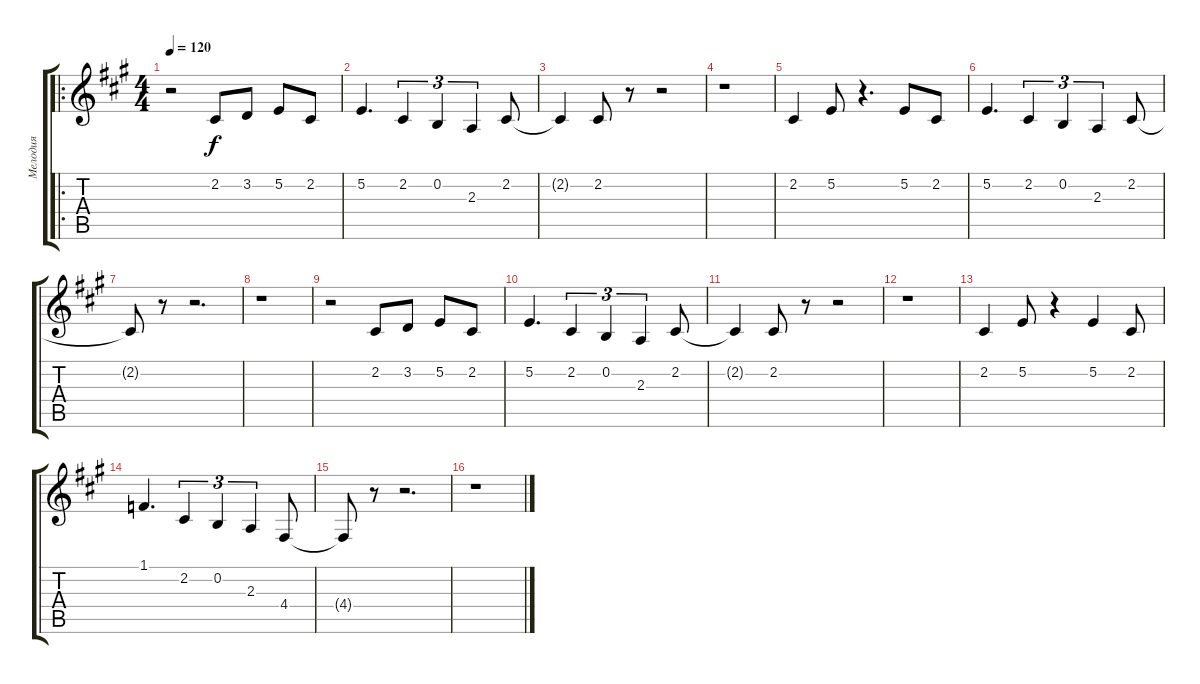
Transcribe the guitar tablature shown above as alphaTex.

\track ("Мелодия" "Мелодия") {instrument blownbottle}
\staff {score tabs}
\tuning (E4 B3 G3 D3 A2 E2) {hide}
\ro
\ts (4 4)
\tempo 120
\clef g2
\ks a
r.2{dy f} 2.2.8 3.2.8 5.2.8 2.2.8 |
5.2.4{d} 2.2.4{tu (3 2)} 0.2.4{tu (3 2)} 2.3.4{tu (3 2)} 2.2.8 |
2.2{t}.4 2.2.8 r.8 r.2 |
r.1 |
2.2.4 5.2.8 r.4{d} 5.2.8 2.2.8 |
5.2.4{d} 2.2.4{tu (3 2)} 0.2.4{tu (3 2)} 2.3.4{tu (3 2)} 2.2.8 |
2.2{t}.8 r.8 r.2{d} |
r.1 |
r.2 2.2.8 3.2.8 5.2.8 2.2.8 |
5.2.4{d} 2.2.4{tu (3 2)} 0.2.4{tu (3 2)} 2.3.4{tu (3 2)} 2.2.8 |
2.2{t}.4 2.2.8 r.8 r.2 |
r.1 |
2.2.4 5.2.8 r.4 5.2.4 2.2.8 |
1.1.4{d} 2.2.4{tu (3 2)} 0.2.4{tu (3 2)} 2.3.4{tu (3 2)} 4.4.8 |
4.4{t}.8 r.8 r.2{d} |
r.1
